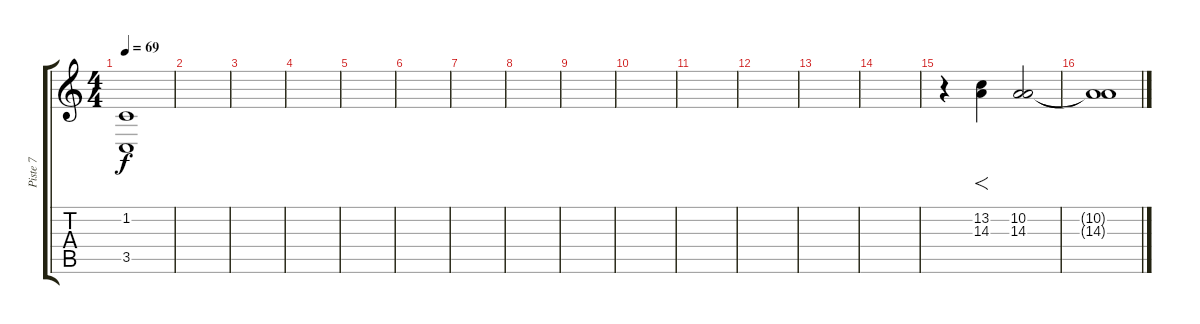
\track ("Piste 7" "Piste 7") {instrument choiraahs}
\staff {score tabs}
\tuning (E4 B3 G3 D3 A2 E2) {hide}
\ts (4 4)
\tempo 69
\clef g2
\ks c
(1.2 3.5).1{dy f} |
|
|
|
|
|
|
|
|
|
|
|
|
|
r.4 (13.2 14.3).4{f volume 16 instrument choiraahs} (10.2 14.3).2 |
(10.2{t} 14.3{t}).1
